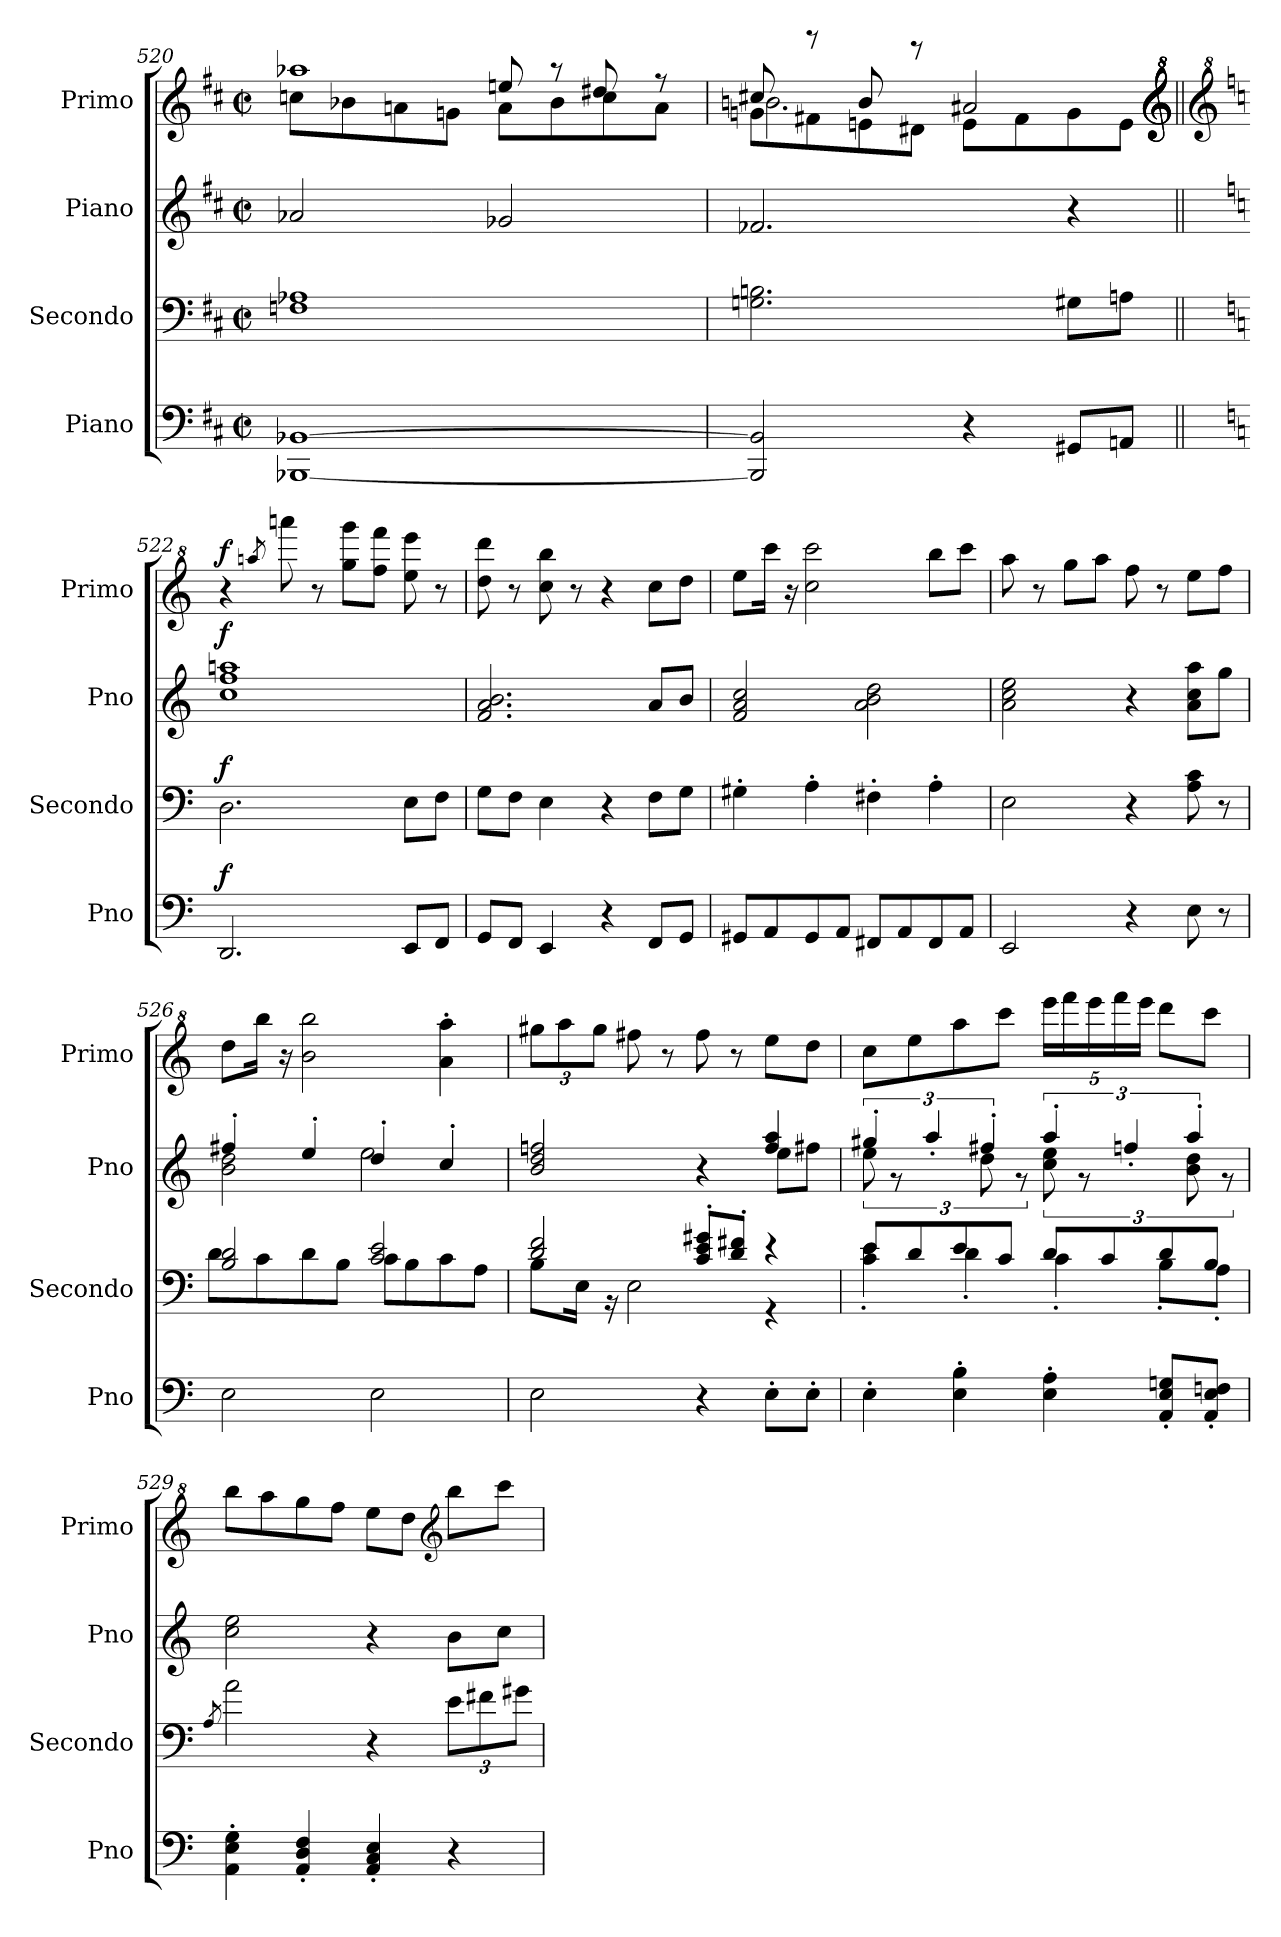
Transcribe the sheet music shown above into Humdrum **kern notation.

**kern	**dynam	**kern	**dynam	**kern	**dynam	**kern	**dynam
*part4	*part4	*part3	*part3	*part2	*part2	*part1	*part1
*staff4	*staff4	*staff3	*staff3	*staff2	*staff2	*staff1	*staff1
*I"Piano	*	*I"Secondo	*	*I"Piano	*	*I"Primo	*
*I'Pno	*	*I'Secondo	*	*I'Pno	*	*I'Primo	*
*clefF4	*	*clefF4	*	*clefG2	*	*clefG2	*
*k[f#c#]	*	*k[f#c#]	*	*k[f#c#]	*	*k[f#c#]	*
*D:	*	*D:	*	*D:	*	*D:	*
*M2/2	*	*M2/2	*	*M2/2	*	*M2/2	*
*met(c|)	*	*met(c|)	*	*met(c|)	*	*met(c|)	*
=520	=520	=520	=520	=520	=520	=520	=520
*	*	*	*	*	*	*^	*
*	*	*	*	*	*	*	*^	*
[1BBB-X [1BB-X	.	1Fn 1A-X	.	2a-X/	.	8ccn\L	1aa-X	2ryy	.
.	.	.	.	.	.	8b-X\	.	.	.
.	.	.	.	.	.	8an\	.	.	.
.	.	.	.	.	.	8gn\J	.	.	.
.	.	.	.	2g-X/	.	8a\L	.	8een/	.
.	.	.	.	.	.	8b-\	.	8raa	.
.	.	.	.	.	.	8cc\	.	8dd#X/	.
.	.	.	.	.	.	8a\J	.	8rff	.
=521	=521	=521	=521	=521	=521	=521	=521	=521	=521
2BBB-/] 2BB-/]	.	2.Gn\ 2.Bn\	.	2.f-X/	.	8gn\L	8cc#X/	2.bn\	.
.	.	.	.	.	.	8f#X\	8rfff	.	.
.	.	.	.	.	.	8en\	8b/	.	.
.	.	.	.	.	.	8d#X\J	8rddd	.	.
4r	.	.	.	.	.	8e\L	2a#X/	.	.
.	.	.	.	.	.	8f#\	.	.	.
8GG#X/L	.	8G#X\L	.	4r	.	8g\	.	4ryy	.
8AAn/J	.	8An\J	.	.	.	8e\J	.	.	.
*	*	*	*	*	*	*v	*v	*v	*
*	*	*	*	*	*	*clefG^2	*
!!LO:PB:g=z
=522||	=522||	=522||	=522||	=522||	=522||	=522||	=522||
*	*	*	*	*	*	*clefG^2	*
*k[]	*	*k[]	*	*k[]	*	*k[]	*
*C:	*	*C:	*	*C:	*	*C:	*
!	!LO:DY:a	!	!LO:DY:a	!	!LO:DY:a	!	!LO:DY:a
2.DD/	f	2.D\	f	1cc 1ff 1aan	f	4r	f
.	.	.	.	.	.	8qaaan/	.
.	.	.	.	.	.	8aaaan\	.
.	.	.	.	.	.	8r	.
.	.	.	.	.	.	8ggg\ 8gggg\L	.
.	.	.	.	.	.	8fff\ 8ffff\J	.
8EE/L	.	8E\L	.	.	.	8eee\ 8eeee\	.
8FF/J	.	8F\J	.	.	.	8r	.
!!LO:PB:g=z
=523	=523	=523	=523	=523	=523	=523	=523
8GG/L	.	8G\L	.	2.f/ 2.a/ 2.b/	.	8ddd\ 8dddd\	.
8FF/J	.	8F\J	.	.	.	8r	.
4EE/	.	4E\	.	.	.	8ccc\ 8bbb\	.
.	.	.	.	.	.	8r	.
4r	.	4r	.	.	.	4r	.
8FF/L	.	8F\L	.	8a/L	.	8ccc\L	.
8GG/J	.	8G\J	.	8b/J	.	8ddd\J	.
=524	=524	=524	=524	=524	=524	=524	=524
8GG#X/L	.	4G#X'\	.	2f/ 2a/ 2cc/	.	8eee\L	.
8AA/	.	.	.	.	.	16cccc\Jk	.
.	.	.	.	.	.	16r	.
8GG#/	.	4A'\	.	.	.	2ccc\ 2cccc\	.
8AA/J	.	.	.	.	.	.	.
8FF#X/L	.	4F#X'\	.	2a\ 2b\ 2dd\	.	.	.
8AA/	.	.	.	.	.	.	.
8FF#/	.	4A'\	.	.	.	8bbb\L	.
8AA/J	.	.	.	.	.	8cccc\J	.
=525	=525	=525	=525	=525	=525	=525	=525
2EE/	.	2E\	.	2a\ 2cc\ 2ee\	.	8aaa\	.
.	.	.	.	.	.	8r	.
.	.	.	.	.	.	8ggg\L	.
.	.	.	.	.	.	8aaa\J	.
4r	.	4r	.	4r	.	8fff\	.
.	.	.	.	.	.	8r	.
8E\	.	8A\ 8c\	.	8a\ 8cc\ 8aa\L	.	8eee\L	.
8r	.	8r	.	8gg\J	.	8fff\J	.
=526	=526	=526	=526	=526	=526	=526	=526
*	*	*^	*	*^	*	*	*
2E\	.	2B/ 2d/	8d\L	.	4ff#X'/	2b\ 2dd\	.	8ddd\L	.
.	.	.	8c\	.	.	.	.	16bbb\Jk	.
.	.	.	.	.	.	.	.	16r	.
.	.	.	8d\	.	4ee'/	.	.	2bb\ 2bbb\	.
.	.	.	8B\J	.	.	.	.	.	.
2E\	.	2c/ 2e/	8c\L	.	4dd'/	2ee\	.	.	.
.	.	.	8B\	.	.	.	.	.	.
.	.	.	8c\	.	4cc'/	.	.	4aa\' 4aaa\'	.
.	.	.	8A\J	.	.	.	.	.	.
=527	=527	=527	=527	=527	=527	=527	=527	=527	=527
*	*	*	*	*	*	*	*	*Xbrackettup	*
2E\	.	2d/ 2f/	8B\L	.	2b/ 2dd/ 2ffn/	2.ryy	.	12ggg#X\L	.
.	.	.	.	.	.	.	.	12aaa\	.
.	.	.	16E\Jk	.	.	.	.	.	.
.	.	.	.	.	.	.	.	12ggg#\J	.
.	.	.	16r	.	.	.	.	.	.
.	.	.	2E\	.	.	.	.	8fff#X\	.
.	.	.	.	.	.	.	.	8r	.
4r	.	8c/' 8e/' 8g#X/'L	.	.	4r	.	.	8fff#\	.
.	.	8d/' 8f#X/'J	.	.	.	.	.	8r	.
8E'\L	.	4r	4r	.	4ff/ 4aa/	8ee\L	.	8eee\L	.
8E'\J	.	.	.	.	.	8ff#X\J	.	8ddd\J	.
=528	=528	=528	=528	=528	=528	=528	=528	=528	=528
4E'\	.	8e/L	4c\' 4e\'	.	6gg#X'/	12ee\	.	8ccc\L	.
.	.	.	.	.	.	12r	.	.	.
.	.	8d/	.	.	.	.	.	8eee\	.
.	.	.	.	.	6aa'/	6ryy	.	.	.
4E\' 4B\'	.	8e/	4d'\	.	.	.	.	8aaa\	.
.	.	.	.	.	6ff#X'/	12dd\	.	.	.
.	.	8c/J	.	.	.	.	.	8cccc\J	.
.	.	.	.	.	.	12r	.	.	.
4E\' 4A\'	.	8d/L	4c'\	.	6aa'/	12cc\ 12ee\	.	20eeee\LL	.
.	.	.	.	.	.	.	.	20ffff\	.
.	.	.	.	.	.	12r	.	.	.
.	.	.	.	.	.	.	.	20eeee\	.
.	.	8c/	.	.	.	.	.	.	.
.	.	.	.	.	.	.	.	20ffff\	.
.	.	.	.	.	6ffn'/	6ryy	.	.	.
.	.	.	.	.	.	.	.	20eeee\JJ	.
8AA/' 8E/' 8Gn/'L	.	8d/	8B'\L	.	.	.	.	8dddd\L	.
.	.	.	.	.	6aa'/	12b\ 12dd\	.	.	.
8AA/' 8E/' 8Fn/'J	.	8B/J	8A'\J	.	.	.	.	8cccc\J	.
.	.	.	.	.	.	12r	.	.	.
*	*	*v	*v	*	*	*	*	*	*
*	*	*	*	*v	*v	*	*	*
!!LO:PB:g=z
=529	=529	=529	=529	=529	=529	=529	=529
.	.	8qA/	.	.	.	.	.
4AA\' 4E\' 4G\'	.	2a\	.	2cc\ 2ee\	.	8bbb\L	.
.	.	.	.	.	.	8aaa\	.
4AA/' 4D/' 4F/'	.	.	.	.	.	8ggg\	.
.	.	.	.	.	.	8fff\J	.
4AA/' 4C/' 4E/'	.	4r	.	4r	.	8eee\L	.
.	.	.	.	.	.	8ddd\J	.
*	*	*	*	*	*	*clefG2	*
*	*	*Xbrackettup	*	*	*	*	*
4r	.	12e\L	.	8b\L	.	8bb\L	.
.	.	12f#X\	.	.	.	.	.
.	.	.	.	8cc\J	.	8ccc\J	.
.	.	12g#X\J	.	.	.	.	.
=	=	=	=	=	=	=	=
*-	*-	*-	*-	*-	*-	*-	*-
